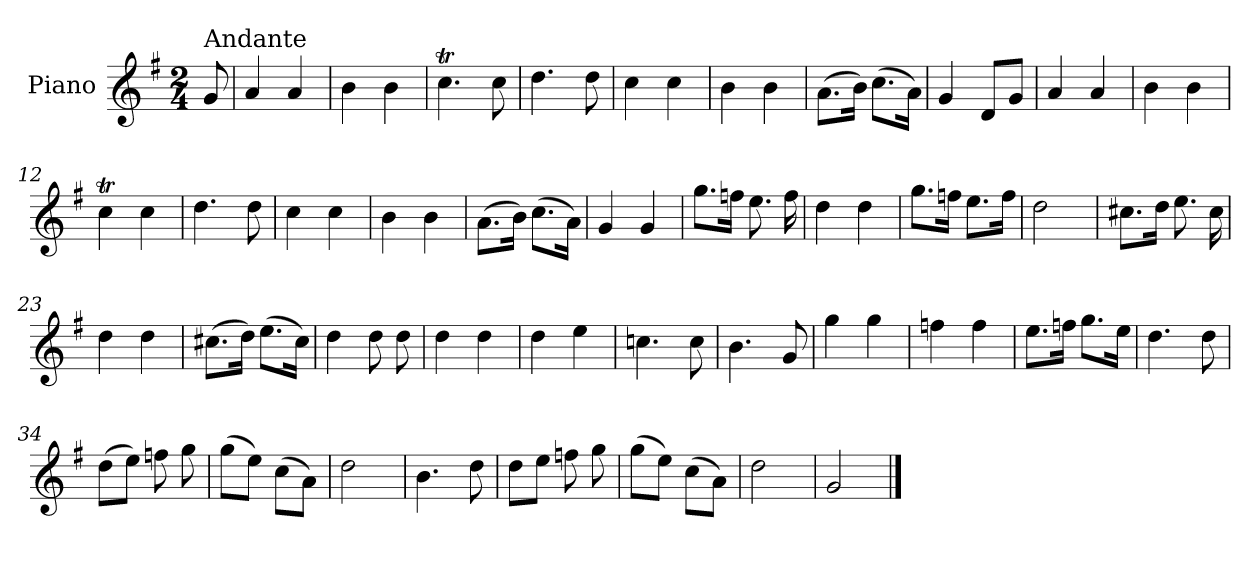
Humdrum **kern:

**kern
*part1
*staff1
*I"Piano
*I'Pno.
*clefG2
*k[f#]
*M2/4
=1
!LO:TX:a:t=Andante
8g/
=2
4a/
4a/
=3
4b\
4b\
=4
4.ccT\
8cc\
=5
4.dd\
8dd\
=6
4cc\
4cc\
=7
4b\
4b\
!!LO:LB:g=z
=8
(>8.a\L
16b\Jk)
(>8.cc\L
16a\Jk)
=9
4g/
8d/L
8g/J
=10
4a/
4a/
=11
4b\
4b\
=12
4ccT\
4cc\
=13
4.dd\
8dd\
=14
4cc\
4cc\
=15
4b\
4b\
!!LO:LB:g=z
=16
(>8.a\L
16b\Jk)
(>8.cc\L
16a\Jk)
=17
4g/
4g/
=18
8.gg\L
16ffn\Jk
8.ee\
16ff\
=19
4dd\
4dd\
=20
8.gg\L
16ffn\Jk
8.ee\L
16ff\Jk
=21
2dd\
!!LO:LB:g=z
=22
8.cc#X\L
16dd\Jk
8.ee\
16cc#\
=23
4dd\
4dd\
=24
(>8.cc#X\L
16dd\Jk)
(>8.ee\L
16cc#\Jk)
=25
4dd\
8dd\
8dd\
=26
4dd\
4dd\
=27
4dd\
4ee\
=28
4.ccn\
8cc\
!!LO:LB:g=z
=29
4.b\
8g/
=30
4gg\
4gg\
=31
4ffn\
4ff\
=32
8.ee\L
16ffn\Jk
8.gg\L
16ee\Jk
=33
4.dd\
8dd\
=34
(>8dd\L
8ee\J)
8ffn\
8gg\
=35
(>8gg\L
8ee\J)
(>8cc\L
8a\J)
!!LO:LB:g=z
=36
2dd\
=37
4.b\
8dd\
=38
8dd\L
8ee\J
8ffn\
8gg\
=39
(>8gg\L
8ee\J)
(>8cc\L
8a\J)
=40
2dd\
=41
2g/
==
*-
